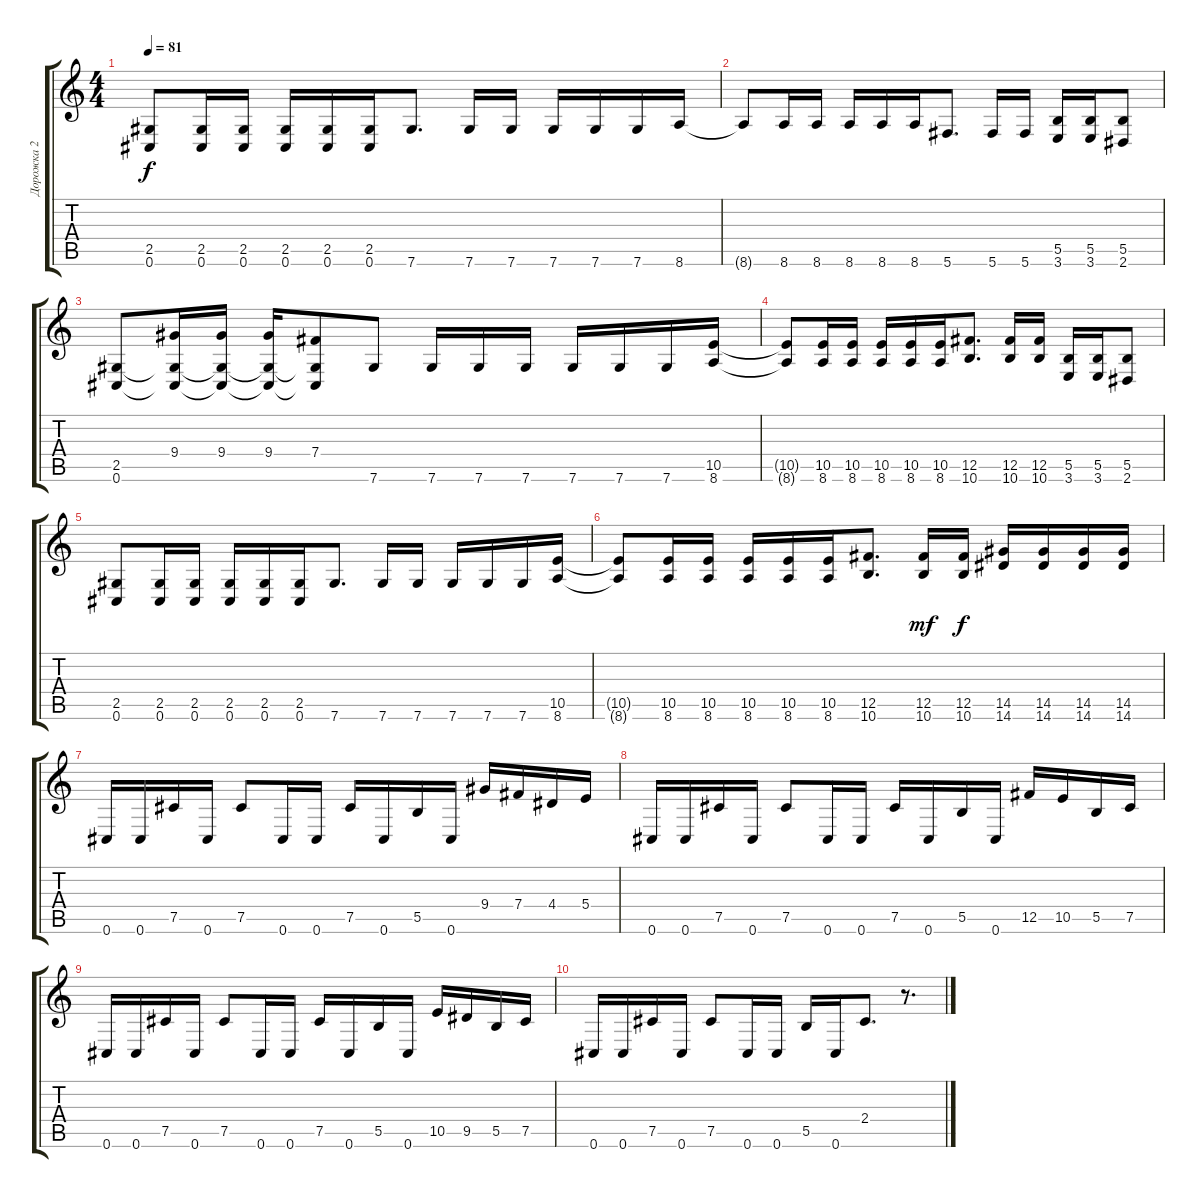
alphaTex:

\track ("Дорожка 2" "Дорожка 2") {instrument acousticguitarsteel}
\staff {score tabs}
\tuning (Db4 Ab3 E3 B2 Gb2 Db2) {hide}
\ts (4 4)
\tempo 81
\clef g2
\ks c
(2.5 0.6).8{dy f} (2.5 0.6).16 (2.5 0.6).16 (2.5 0.6).16 (2.5 0.6).16 (2.5 0.6).16 7.6.8{d} 7.6.16 7.6.16 7.6.16 7.6.16 7.6.16 8.6.16 |
8.6{t}.8 8.6.16 8.6.16 8.6.16 8.6.16 8.6.16 5.6.8{d} 5.6.16 5.6.16 (5.5 3.6).16 (5.5 3.6).16 (5.5 2.6).8 |
(2.5 0.6).8 (9.4 2.5{t} 0.6{t}).16 (9.4 2.5{t} 0.6{t}).16 (9.4 2.5{t} 0.6{t}).16 (7.4 2.5{t} 0.6{t}).8 7.6.8 7.6.16 7.6.16 7.6.16 7.6.16 7.6.16 7.6.16 (10.5 8.6).16 |
(10.5{t} 8.6{t}).8 (10.5 8.6).16 (10.5 8.6).16 (10.5 8.6).16 (10.5 8.6).16 (10.5 8.6).16 (12.5 10.6).8{d} (12.5 10.6).16 (12.5 10.6).16 (5.5 3.6).16 (5.5 3.6).16 (5.5 2.6).8 |
(2.5 0.6).8 (2.5 0.6).16 (2.5 0.6).16 (2.5 0.6).16 (2.5 0.6).16 (2.5 0.6).16 7.6.8{d} 7.6.16 7.6.16 7.6.16 7.6.16 7.6.16 (10.5 8.6).16 |
(10.5{t} 8.6{t}).8 (10.5 8.6).16 (10.5 8.6).16 (10.5 8.6).16 (10.5 8.6).16 (10.5 8.6).16 (12.5 10.6).8{d} (12.5 10.6).16{dy mf} (12.5 10.6).16{dy f} (14.5 14.6).16 (14.5 14.6).16 (14.5 14.6).16 (14.5 14.6).16 |
0.6.16 0.6.16 7.5.16 0.6.16 7.5.8 0.6.16 0.6.16 7.5.16 0.6.16 5.5.16 0.6.16 9.4.16 7.4.16 4.4.16 5.4.16 |
0.6.16 0.6.16 7.5.16 0.6.16 7.5.8 0.6.16 0.6.16 7.5.16 0.6.16 5.5.16 0.6.16 12.5.16 10.5.16 5.5.16 7.5.16 |
0.6.16 0.6.16 7.5.16 0.6.16 7.5.8 0.6.16 0.6.16 7.5.16 0.6.16 5.5.16 0.6.16 10.5.16 9.5.16 5.5.16 7.5.16 |
0.6.16 0.6.16 7.5.16 0.6.16 7.5.8 0.6.16 0.6.16 5.5.16 0.6.16 2.4.8{d} r.8{d}
